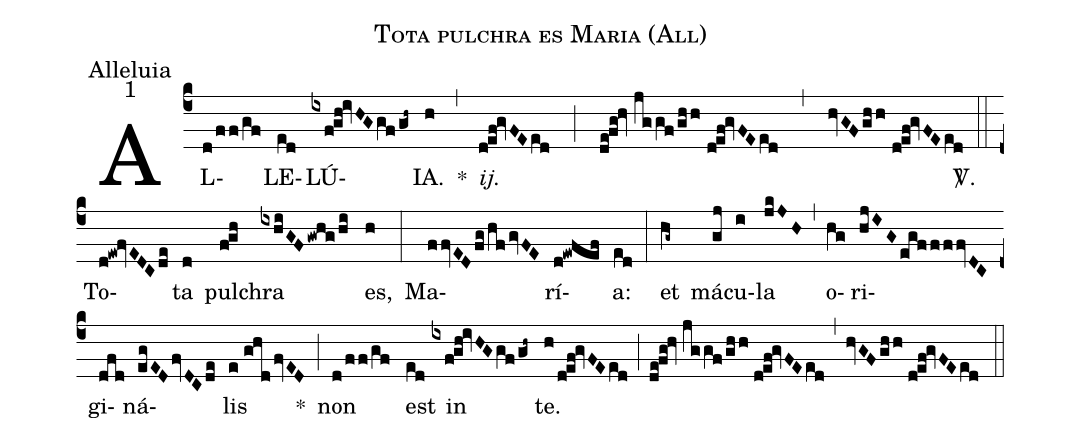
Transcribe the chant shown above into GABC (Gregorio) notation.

name:Tota pulchra es Maria (All);
office-part:Alleluia;
mode:1;
%%
(c4) AL(d/ff/gf)LE(ed)LÚ(ixf!gh!ivHGgf/gh~)IA.(h) *(,) <i>ij.</i>(d!ef!gvFEed;de!fg!hv//jg/gf/ghh//d!ef!gvFEed,hvGFghh//d!ef!gvFEed) <sp>V/</sp>.(::) To(d!ew!fvEDCde)ta(d) pul(f!gh)chra(ixhiGFgwhg/hi) es,(h) (:) Ma(ffvEDfg/hfgvFE)rí(d!ewfef)a:(ed) (:) et(hg~) má(gj)cu(i)la(jkJH) (,) o(hg)ri(hjIGegffffvDC)gi(dfd)ná(egEDfvDCde)lis(e//ghdfvED) *(;) non(d/ff/gf) est(ed) in(ixf!gh!ivHGgf/gh~) te.(h/d!ef!gvFEed;de!fg!hv//jg/gf/ghh//d!ef!gvFEed,hvGFghh//d!ef!gvFEed) (::)
